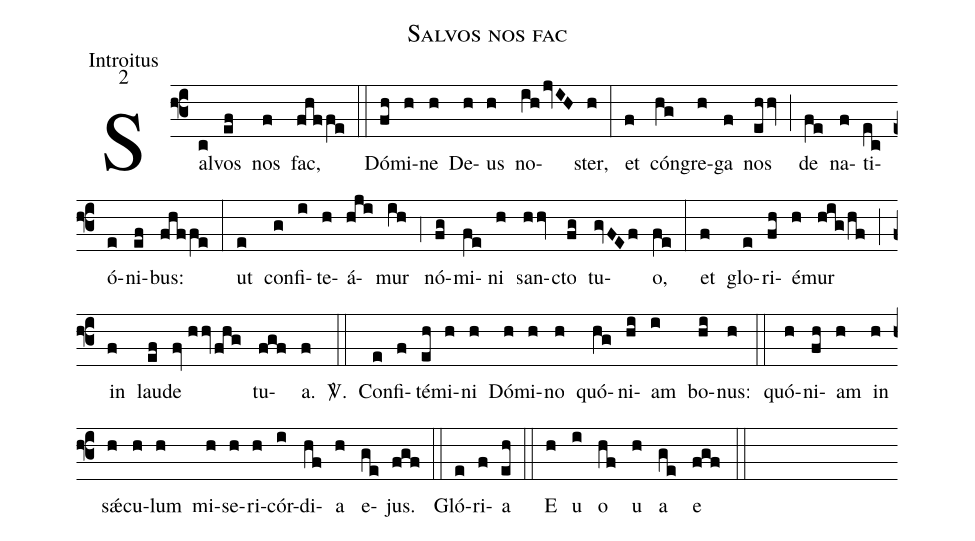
name:Salvos nos fac;
office-part:Introitus;
mode:2;
%%
(f3) Sal(c)vos(ef) nos(f) fac,(fhffe) (::) Dó(fh)mi(h)ne(h) De(h)us(h) no(ih/jvIH)ster,(h) (:) et(f) cón(hg)gre(h)ga(f) nos(ehhv) (;) de(fe) na(f)ti(ec)ó(e)ni(ef)bus:(fhffe) (:) ut(e) con(g)fi(i)te(h)á(hji)mur(ih) (;4) nó(fg)mi(fe)ni(h) san(hhv)cto(fg) tu(gvFEf)o,(fe) (:) et(f) glo(e)ri(fh)é(h)mur(hig/hf) (;) in(f) lau(ef)de(fv//hhv/fhg) tu(fgf)a.(f) <sp>V/</sp>.(::) Con(e)fi(f)té(eh)mi(h)ni(h) Dó(h)mi(h)no(h) quó(hg)ni(hi)am(i) bo(hi)nus:(h) (::) quó(h)ni(fh)am(h) in(h) s<sp>'ae</sp>(h)cu(h)lum(h) mi(h)se(h)ri(h)cór(i)di(hf)a(h) e(ge)jus.(fgf) (::) Gló(e)ri(f)a(eh) (::) E(h) u(i) o(hf) u(h) a(ge) e(fgf) (::)
